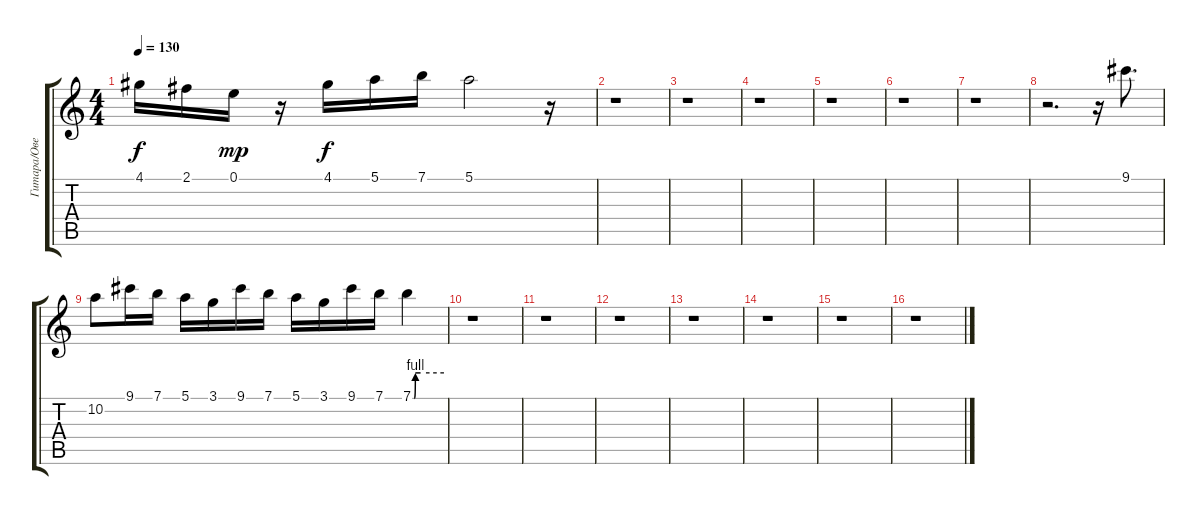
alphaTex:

\track ("Гитара/Овердрайв" "Гитара/Ове") {instrument acousticguitarnylon}
\staff {score tabs}
\tuning (E4 B3 G3 D3 A2 E2) {hide}
\ts (4 4)
\tempo 130
\clef g2
\ks c
4.1.16{dy f} 2.1.16 0.1.16{dy mp} r.16 4.1.16{dy f} 5.1.16 7.1.16 5.1.2 r.16 |
r.1 |
r.1 |
r.1 |
r.1 |
r.1 |
r.1 |
r.2{d} r.16 9.1.8{d} |
10.2.8 9.1.16 7.1.16 5.1.16 3.1.16 9.1.16 7.1.16 5.1.16 3.1.16 9.1.16 7.1.16 7.1{be (custom 0 0 3 0 5 4 15 4 60 4)}.4 |
r.1 |
r.1 |
r.1 |
r.1 |
r.1 |
r.1 |
r.1
